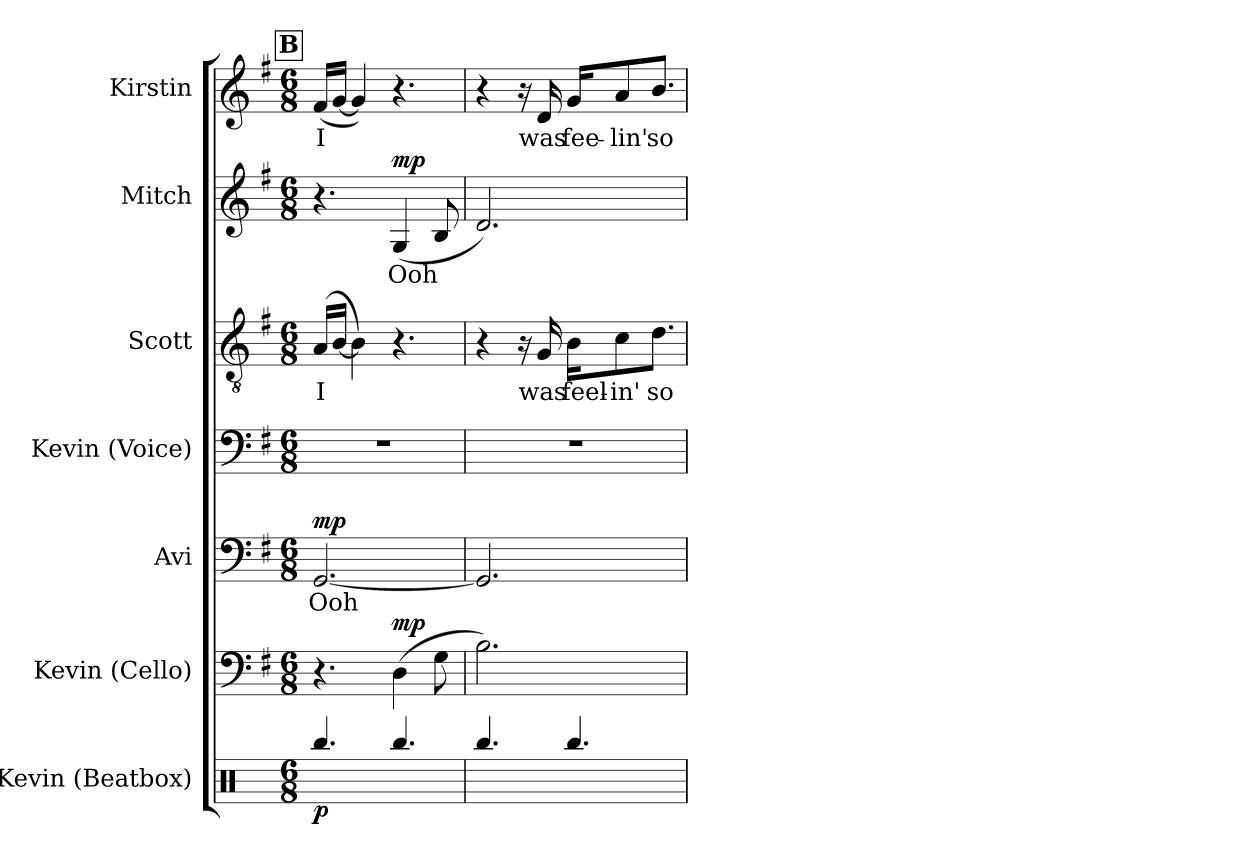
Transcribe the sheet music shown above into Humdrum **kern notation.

**kern	**dynam	**kern	**dynam	**kern	**text	**dynam	**kern	**kern	**text	**kern	**text	**dynam	**kern	**text
*part7	*part7	*part6	*part6	*part5	*part5	*part5	*part4	*part3	*part3	*part2	*part2	*part2	*part1	*part1
*staff7	*staff7	*staff6	*staff6	*staff5	*staff5	*staff5	*staff4	*staff3	*staff3	*staff2	*staff2	*staff2	*staff1	*staff1
*I"Kevin (Beatbox)	*	*I"Kevin (Cello)	*	*I"Avi	*	*	*I"Kevin (Voice)	*I"Scott	*	*I"Mitch	*	*	*I"Kirstin	*
*I'Ke. (B)	*	*I'Ke. (C)	*	*I'A.	*	*	*I'Ke. (V)	*I'S.	*	*I'M.	*	*	*I'Kr.	*
*clefX	*	*clefF4	*	*clefF4	*	*	*clefF4	*clefGv2	*	*clefG2	*	*	*clefG2	*
*k[]	*	*k[f#]	*	*k[f#]	*	*	*k[f#]	*k[f#]	*	*k[f#]	*	*	*k[f#]	*
*M6/8	*	*M6/8	*	*M6/8	*	*	*M6/8	*M6/8	*	*M6/8	*	*	*M6/8	*
!!LO:REH:place=s1:a:B:fs=14:t=B
=19	=19	=19	=19	=19	=19	=19	=19	=19	=19	=19	=19	=19	=19	=19
!	!LO:DY:b	!	!	!	!	!LO:DY:a	!	!	!	!	!	!	!	!
4.Rbb/	p	4.r	.	[2.GG/	Ooh	mp	2.r	(16A/LL	I	4.r	.	.	(16f#/LL	I
.	.	.	.	.	.	.	.	[16B/JJ	.	.	.	.	[16g/JJ	.
.	.	.	.	.	.	.	.	4B\])	.	.	.	.	4g/])	.
!	!	!	!LO:DY:a	!	!	!	!	!	!	!	!	!LO:DY:a	!	!
4.Rbb/	.	(4D\	mp	.	.	.	.	4.r	.	(4G/	Ooh	mp	4.r	.
.	.	8G\	.	.	.	.	.	.	.	8B/	.	.	.	.
!!LO:PB:g=z
=20	=20	=20	=20	=20	=20	=20	=20	=20	=20	=20	=20	=20	=20	=20
4.Rbb/	.	2.B\)	.	2.GG/]	.	.	2.r	4r	.	2.d/)	.	.	4r	.
.	.	.	.	.	.	.	.	16r	.	.	.	.	16r	.
.	.	.	.	.	.	.	.	16G/	was	.	.	.	16d/	was
4.Rbb/	.	.	.	.	.	.	.	16B\KL	feel-	.	.	.	16g/KL	fee-
.	.	.	.	.	.	.	.	8c\	-in'	.	.	.	8a/	-lin'
.	.	.	.	.	.	.	.	8.d\J	so	.	.	.	8.b/J	so
=	=	=	=	=	=	=	=	=	=	=	=	=	=	=
*-	*-	*-	*-	*-	*-	*-	*-	*-	*-	*-	*-	*-	*-	*-
